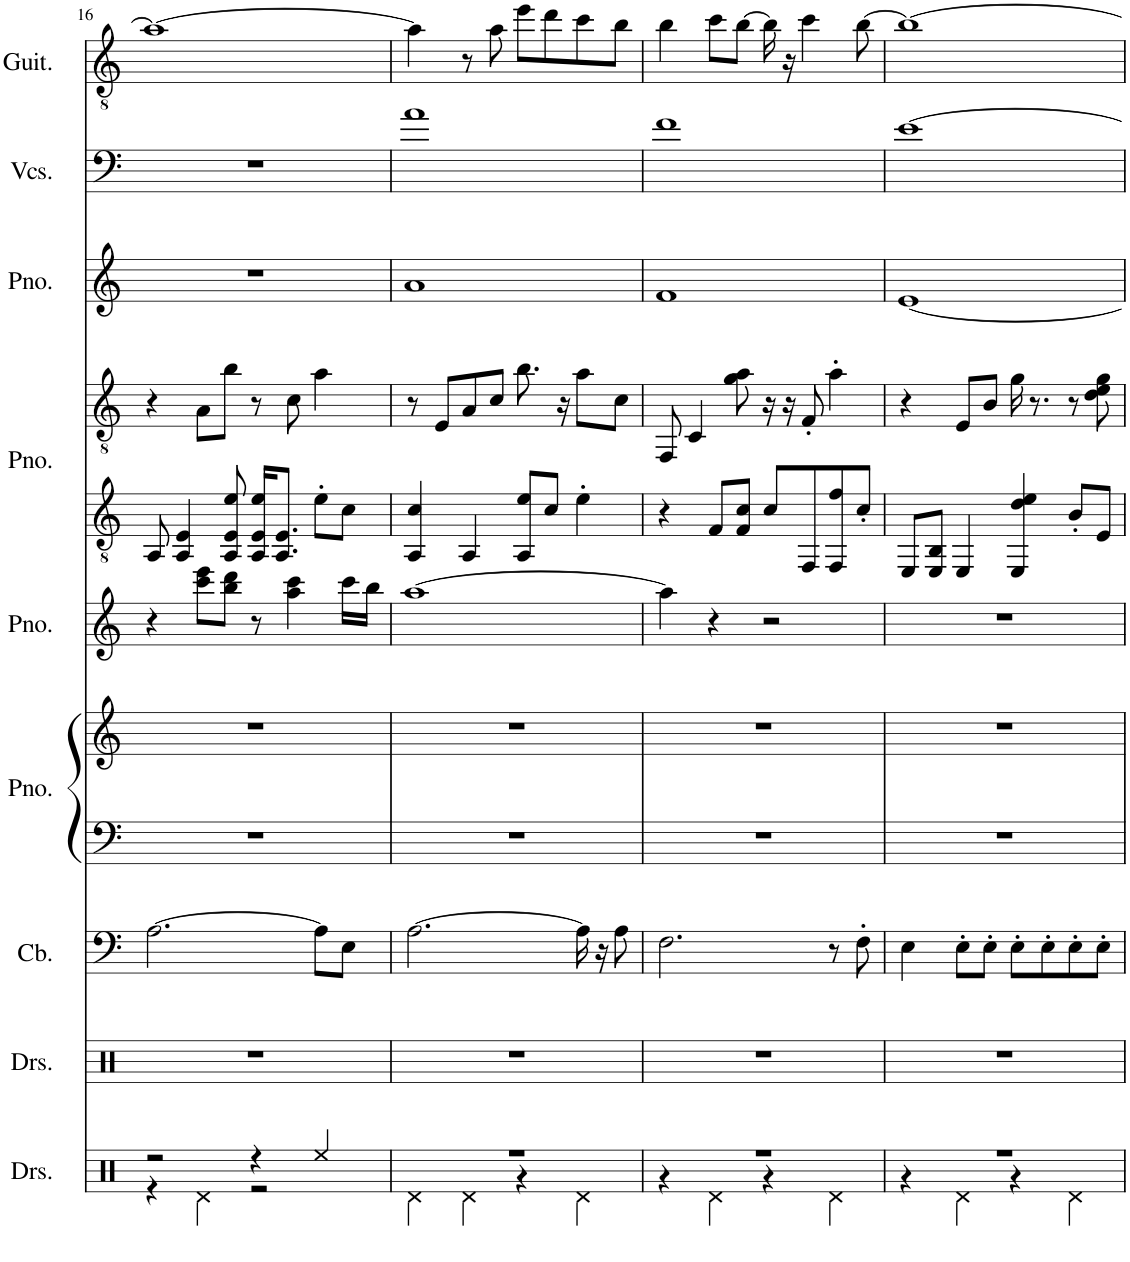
**kern	**kern	**kern	**kern	**kern	**kern	**kern	**kern	**kern	**kern	**kern
*part9	*part8	*part7	*part6	*part6	*part5	*part4	*part4	*part3	*part2	*part1
*staff11	*staff10	*staff9	*staff8	*staff7	*staff6	*staff5	*staff4	*staff3	*staff2	*staff1
*I"Drumset	*I"Drumset	*I"Contrabass	*I"Piano	*	*I"Piano	*I"Piano	*	*I"Piano	*I"Violoncellos	*I"Classical Guitar
*I'Drs.	*I'Drs.	*I'Cb.	*I'Pno.	*	*I'Pno.	*I'Pno.	*	*I'Pno.	*I'Vcs.	*I'Guit.
!!LO:PB:g=z
*clefX	*clefX	*clefF4	*clefF4	*clefG2	*clefG2	*clefGv2	*clefGv2	*clefG2	*clefF4	*clefGv2
*	*	*Trd7c12	*	*	*	*	*	*	*	*
*k[]	*k[]	*k[]	*k[]	*k[]	*k[]	*k[]	*k[]	*k[]	*k[]	*k[]
*M4/4	*M4/4	*M4/4	*M4/4	*M4/4	*M4/4	*M4/4	*M4/4	*M4/4	*M4/4	*M4/4
=16	=16	=16	=16	=16	=16	=16	=16	=16	=16	=16
*^	*	*	*	*	*	*	*	*	*	*
2r	4r	1r	[2.A\	1r	1r	4r	8AA/	4r	1r	1r	1a_
.	.	.	.	.	.	.	4AA/ 4E/	.	.	.	.
.	4Rd\	.	.	.	.	8ccc\ 8eee\L	.	8A\L	.	.	.
.	.	.	.	.	.	8bb\ 8ddd\J	8AA/ 8E/ 8e/	8b\J	.	.	.
4r	2r	.	.	.	.	8r	16AA/ 16E/ 16e/KL	8r	.	.	.
.	.	.	.	.	.	.	8.AA/ 8.E/J	.	.	.	.
.	.	.	.	.	.	4aa\ 4ccc\	.	8c\	.	.	.
4Ree/	.	.	8A\L]	.	.	.	8e'\L	4a\	.	.	.
.	.	.	8E\J	.	.	16ccc\LL	8c\J	.	.	.	.
.	.	.	.	.	.	16bb\JJ	.	.	.	.	.
=17	=17	=17	=17	=17	=17	=17	=17	=17	=17	=17	=17
1r	4Rd\	1r	[2.A\	1r	1r	[1aa	4AA/ 4c/	8r	1a	1a	4a\]
.	.	.	.	.	.	.	.	8E/L	.	.	.
.	4Rd\	.	.	.	.	.	4AA/	8A/	.	.	8r
.	.	.	.	.	.	.	.	8c/J	.	.	8a\
.	4r	.	.	.	.	.	8AA/ 8e/L	8.b\	.	.	8ee\L
.	.	.	.	.	.	.	8c/J	.	.	.	8dd\
.	.	.	.	.	.	.	.	16r	.	.	.
.	4Rd\	.	16A\]	.	.	.	4e'\	8a\L	.	.	8cc\
.	.	.	16r	.	.	.	.	.	.	.	.
.	.	.	8A\	.	.	.	.	8c\J	.	.	8b\J
=18	=18	=18	=18	=18	=18	=18	=18	=18	=18	=18	=18
1r	4r	1r	2.F\	1r	1r	4aa\]	4r	8FF/	1f	1f	4b\
.	.	.	.	.	.	.	.	4C/	.	.	.
.	4Rd\	.	.	.	.	4r	8F/L	.	.	.	8cc\L
.	.	.	.	.	.	.	8F/ 8c/J	8g\ 8a\	.	.	[8b\J
.	4r	.	.	.	.	2r	8c/L	16r	.	.	16b\]
.	.	.	.	.	.	.	.	16r	.	.	16r
.	.	.	.	.	.	.	8FF/	8F'/	.	.	4cc\
.	4Rd\	.	8r	.	.	.	8FF/ 8f/	4a'\	.	.	.
.	.	.	8F'\	.	.	.	8c'/J	.	.	.	[8b\
=19	=19	=19	=19	=19	=19	=19	=19	=19	=19	=19	=19
1r	4r	1r	4E\	1r	1r	1r	8EE/L	4r	[1e	[1e	1b_
.	.	.	.	.	.	.	8EE/ 8BB/J	.	.	.	.
.	4Rd\	.	8E'\L	.	.	.	4EE/	8E/L	.	.	.
.	.	.	8E'\J	.	.	.	.	8B/J	.	.	.
.	4r	.	8E'\L	.	.	.	4EE/ 4d/ 4e/	16g\	.	.	.
.	.	.	.	.	.	.	.	8.r	.	.	.
.	.	.	8E'\	.	.	.	.	.	.	.	.
.	4Rd\	.	8E'\	.	.	.	8B'/L	8r	.	.	.
.	.	.	8E'\J	.	.	.	8E/J	8d\ 8e\ 8g\	.	.	.
*v	*v	*	*	*	*	*	*	*	*	*	*
=	=	=	=	=	=	=	=	=	=	=
*-	*-	*-	*-	*-	*-	*-	*-	*-	*-	*-
